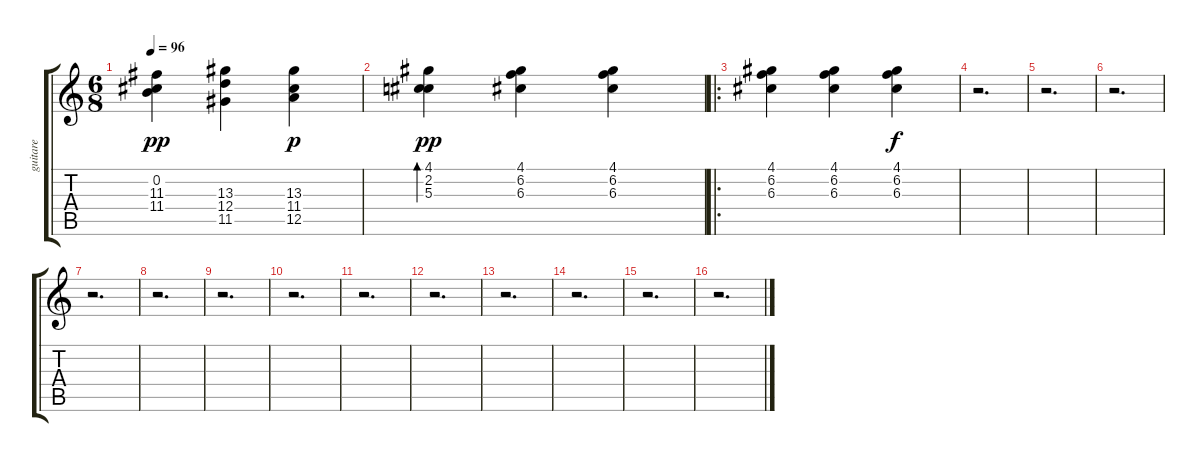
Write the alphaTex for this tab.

\track ("guitare" "guitare") {instrument acousticguitarnylon}
\staff {score tabs}
\tuning (E4 B3 G3 D3 A2 E2) {hide}
\ts (6 8)
\tempo 96
\clef g2
\ks c
(0.2 11.3 11.4).4{dy pp} (13.3 12.4 11.5).4 (13.3 11.4 12.5).4{dy p} |
(4.1 2.2 5.3).4{bd 480 dy pp} (4.1 6.2 6.3).4 (4.1 6.2 6.3).4 |
\ro
(4.1 6.2 6.3).4 (4.1 6.2 6.3).4 (4.1 6.2 6.3).4{dy f} |
r.2{d} |
r.2{d} |
r.2{d} |
r.2{d} |
r.2{d} |
r.2{d} |
r.2{d} |
r.2{d} |
r.2{d} |
r.2{d} |
r.2{d} |
r.2{d} |
r.2{d}
